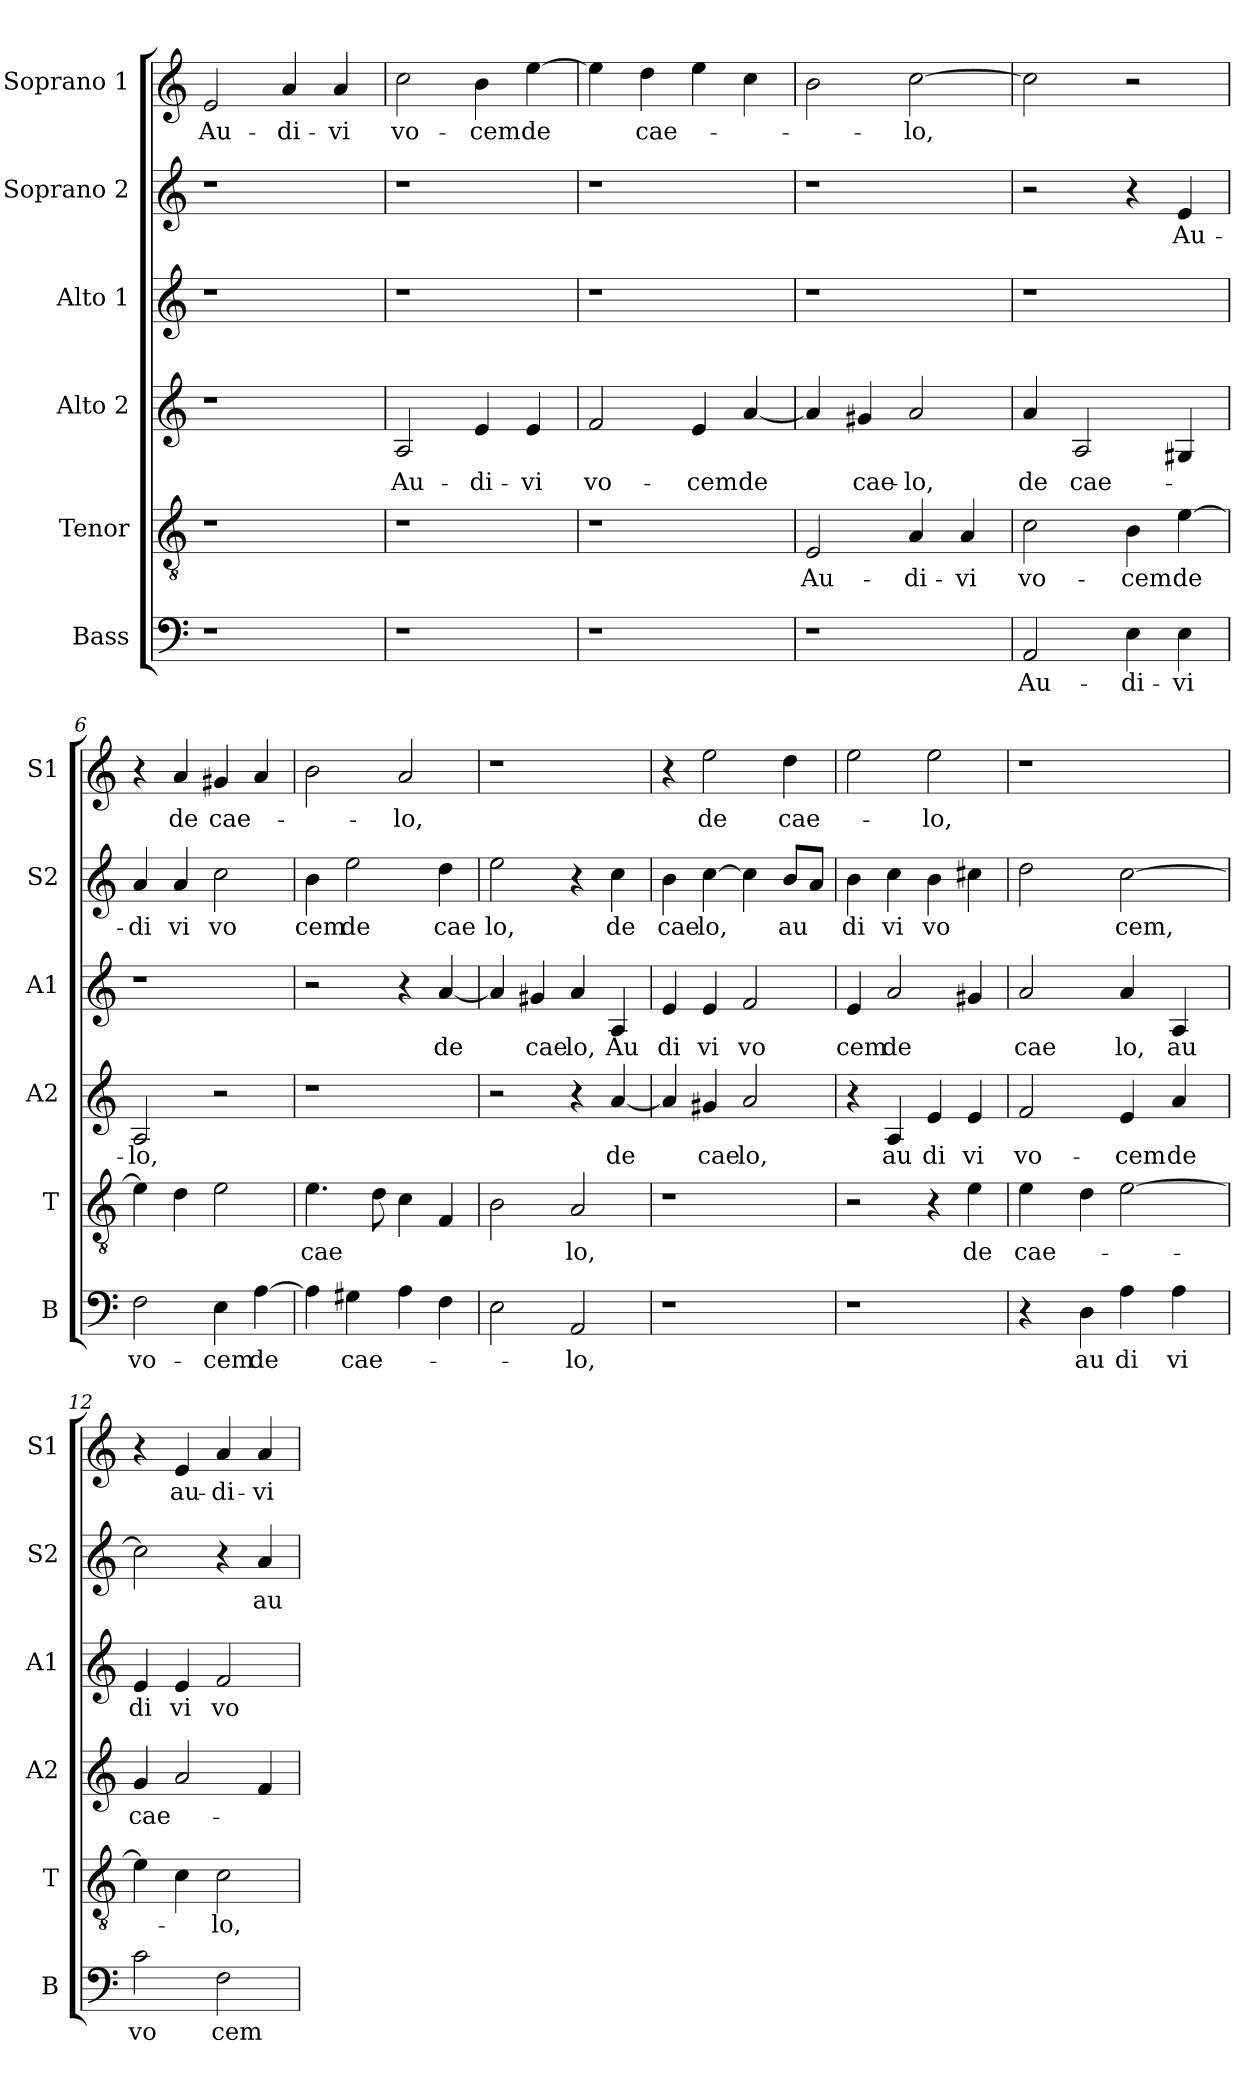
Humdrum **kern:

**kern	**text	**kern	**text	**kern	**text	**kern	**text	**kern	**text	**kern	**text
*part6	*part6	*part5	*part5	*part4	*part4	*part3	*part3	*part2	*part2	*part1	*part1
*staff6	*staff6	*staff5	*staff5	*staff4	*staff4	*staff3	*staff3	*staff2	*staff2	*staff1	*staff1
*I"Bass	*	*I"Tenor	*	*I"Alto 2	*	*I"Alto 1	*	*I"Soprano 2	*	*I"Soprano 1	*
*I'B	*	*I'T	*	*I'A2	*	*I'A1	*	*I'S2	*	*I'S1	*
!!LO:PB:g=z
*stria5	*	*stria5	*	*stria5	*	*stria5	*	*stria5	*	*stria5	*
*clefF4	*	*clefGv2	*	*clefG2	*	*clefG2	*	*clefG2	*	*clefG2	*
=1	=1	=1	=1	=1	=1	=1	=1	=1	=1	=1	=1
!	!	!	!	!	!	!	!	!	!	!	!LO:LY:b:cj
1r	.	1r	.	1r	.	1r	.	1r	.	2e/	Au-
!	!	!	!	!	!	!	!	!	!	!	!LO:LY:b:cj
.	.	.	.	.	.	.	.	.	.	4a/	-di-
!	!	!	!	!	!	!	!	!	!	!	!LO:LY:b:cj
.	.	.	.	.	.	.	.	.	.	4a/	-vi
=2	=2	=2	=2	=2	=2	=2	=2	=2	=2	=2	=2
!	!	!	!	!	!LO:LY:b:cj	!	!	!	!	!	!LO:LY:b:cj
1r	.	1r	.	2A/	Au-	1r	.	1r	.	2cc\	vo-
!	!	!	!	!	!LO:LY:b:cj	!	!	!	!	!	!LO:LY:b:cj
.	.	.	.	4e/	-di-	.	.	.	.	4b\	-cem
!	!	!	!	!	!LO:LY:b:cj	!	!	!	!	!	!LO:LY:b:cj
.	.	.	.	4e/	-vi	.	.	.	.	[>4ee\	de
=3	=3	=3	=3	=3	=3	=3	=3	=3	=3	=3	=3
!	!	!	!	!	!LO:LY:b:cj	!	!	!	!	!	!
1r	.	1r	.	2f/	vo-	1r	.	1r	.	4ee\]	.
!	!	!	!	!	!	!	!	!	!	!	!LO:LY:b
.	.	.	.	.	.	.	.	.	.	4dd\	cae-
!	!	!	!	!	!LO:LY:b:cj	!	!	!	!	!	!
.	.	.	.	4e/	-cem	.	.	.	.	4ee\	.
!	!	!	!	!	!LO:LY:b:cj	!	!	!	!	!	!
.	.	.	.	[<4a/	de	.	.	.	.	4cc\	.
=4	=4	=4	=4	=4	=4	=4	=4	=4	=4	=4	=4
!	!	!	!LO:LY:b:cj	!	!	!	!	!	!	!	!
1r	.	2E/	Au-	4a/]	.	1r	.	1r	.	2b\	.
!	!	!	!	!	!LO:LY:b:cj	!	!	!	!	!	!
.	.	.	.	4g#X/	cae-	.	.	.	.	.	.
!	!	!	!LO:LY:b:cj	!	!LO:LY:b:cj	!	!	!	!	!	!LO:LY:b:cj
.	.	4A/	-di-	2a/	-lo,	.	.	.	.	[>2cc\	-lo,
!	!	!	!LO:LY:b:cj	!	!	!	!	!	!	!	!
.	.	4A/	-vi	.	.	.	.	.	.	.	.
=5	=5	=5	=5	=5	=5	=5	=5	=5	=5	=5	=5
!	!LO:LY:b:cj	!	!LO:LY:b:cj	!	!LO:LY:b:cj	!	!	!	!	!	!
2AA/	Au-	2c\	vo-	4a/	de	1r	.	2r	.	2cc\]	.
!	!	!	!	!	!LO:LY:b	!	!	!	!	!	!
.	.	.	.	2A/	cae-	.	.	.	.	.	.
!	!LO:LY:b:cj	!	!LO:LY:b:cj	!	!	!	!	!	!	!	!
4E\	-di-	4B\	-cem	.	.	.	.	4r	.	2r	.
!	!LO:LY:b:cj	!	!LO:LY:b:cj	!	!	!	!	!	!LO:LY:b:cj	!	!
4E\	-vi	[>4e\	de	4G#X/	.	.	.	4e/	Au-	.	.
!!LO:LB:g=z
=6	=6	=6	=6	=6	=6	=6	=6	=6	=6	=6	=6
!	!LO:LY:b:cj	!	!	!	!LO:LY:b:cj	!	!	!	!LO:LY:b:cj	!	!
2F\	vo-	4e\]	.	2A/	-lo,	1r	.	4a/	-di	4r	.
!	!	!	!	!	!	!	!	!	!LO:LY:b:cj	!	!LO:LY:b:cj
.	.	4d\	.	.	.	.	.	4a/	vi	4a/	de
!	!LO:LY:b:cj	!	!	!	!	!	!	!	!LO:LY:b:cj	!	!LO:LY:b
4E\	-cem	2e\	.	2r	.	.	.	2cc\	vo	4g#X/	cae-
!	!LO:LY:b:cj	!	!	!	!	!	!	!	!	!	!
[>4A\	de	.	.	.	.	.	.	.	.	4a/	.
=7	=7	=7	=7	=7	=7	=7	=7	=7	=7	=7	=7
!	!	!	!LO:LY:b	!	!	!	!	!	!LO:LY:b:cj	!	!
4A\]	.	4.e\	cae	1r	.	2r	.	4b\	cem	2b\	.
!	!LO:LY:b	!	!	!	!	!	!	!	!LO:LY:b:cj	!	!
4G#X\	cae-	.	.	.	.	.	.	2ee\	de	.	.
.	.	8d\	.	.	.	.	.	.	.	.	.
!	!	!	!	!	!	!	!	!	!	!	!LO:LY:b:cj
4A\	.	4c\	.	.	.	4r	.	.	.	2a/	-lo,
!	!	!	!	!	!	!	!LO:LY:b:cj	!	!LO:LY:b:cj	!	!
4F\	.	4F/	.	.	.	[<4a/	de	4dd\	cae	.	.
=8	=8	=8	=8	=8	=8	=8	=8	=8	=8	=8	=8
!	!	!	!	!	!	!	!	!	!LO:LY:b:cj	!	!
2E\	.	2B\	.	2r	.	4a/]	.	2ee\	lo,	1r	.
!	!	!	!	!	!	!	!LO:LY:b:cj	!	!	!	!
.	.	.	.	.	.	4g#X/	cae	.	.	.	.
!	!LO:LY:b:cj	!	!LO:LY:b:cj	!	!	!	!LO:LY:b:cj	!	!	!	!
2AA/	-lo,	2A/	lo,	4r	.	4a/	lo,	4r	.	.	.
!	!	!	!	!	!LO:LY:b:cj	!	!LO:LY:b:cj	!	!LO:LY:b:cj	!	!
.	.	.	.	[<4a/	de	4A/	Au	4cc\	de	.	.
=9	=9	=9	=9	=9	=9	=9	=9	=9	=9	=9	=9
!	!	!	!	!	!	!	!LO:LY:b:cj	!	!LO:LY:b:cj	!	!
1r	.	1r	.	4a/]	.	4e/	di	4b\	cae	4r	.
!	!	!	!	!	!LO:LY:b:cj	!	!LO:LY:b:cj	!	!LO:LY:b:cj	!	!LO:LY:b:cj
.	.	.	.	4g#X/	cae	4e/	vi	[>4cc\	lo,	2ee\	de
!	!	!	!	!	!LO:LY:b:cj	!	!LO:LY:b:cj	!	!	!	!
.	.	.	.	2a/	lo,	2f/	vo	4cc\]	.	.	.
!	!	!	!	!	!	!	!	!	!LO:LY:b:cj	!	!LO:LY:b
.	.	.	.	.	.	.	.	8b/L	au	4dd\	cae-
.	.	.	.	.	.	.	.	8a/J	.	.	.
=10	=10	=10	=10	=10	=10	=10	=10	=10	=10	=10	=10
!	!	!	!	!	!	!	!LO:LY:b:cj	!	!LO:LY:b:cj	!	!
1r	.	2r	.	4r	.	4e/	cem	4b\	di	2ee\	.
!	!	!	!	!	!LO:LY:b:cj	!	!LO:LY:b:cj	!	!LO:LY:b:cj	!	!
.	.	.	.	4A/	au	2a/	de	4cc\	vi	.	.
!	!	!	!	!	!LO:LY:b:cj	!	!	!	!LO:LY:b:cj	!	!LO:LY:b:cj
.	.	4r	.	4e/	di	.	.	4b\	vo	2ee\	-lo,
!	!	!	!LO:LY:b:cj	!	!LO:LY:b:cj	!	!	!	!	!	!
.	.	4e\	de	4e/	vi	4g#X/	.	4cc#X\	.	.	.
!!LO:PB:g=z
=11	=11	=11	=11	=11	=11	=11	=11	=11	=11	=11	=11
!	!	!	!LO:LY:b	!	!LO:LY:b:cj	!	!LO:LY:b:cj	!	!	!	!
*	*	*	*	*	*	*	*	*^	*	*	*
4r	.	4e\	cae-	2f/	vo-	2a/	cae	2dd\	8ryy	.	1r	.
.	.	.	.	.	.	.	.	.	32.ryy	.	.	.
.	.	.	.	.	.	.	.	.	2ryy	.	.	.
!	!LO:LY:b:cj	!	!	!	!	!	!	!	!	!	!	!
4D\	au	4d\	.	.	.	.	.	.	.	.	.	.
!	!LO:LY:b:cj	!	!	!	!LO:LY:b:cj	!	!LO:LY:b:cj	!	!	!LO:LY:b	!	!
4A\	di	[>2e\	.	4e/	-cem	4a/	lo,	[>2cc\	.	cem,	.	.
.	.	.	.	.	.	.	.	.	4ryy	.	.	.
!	!LO:LY:b:cj	!	!	!	!LO:LY:b:cj	!	!LO:LY:b:cj	!	!	!	!	!
4A\	vi	.	.	4a/	de	4A/	au	.	.	.	.	.
.	.	.	.	.	.	.	.	.	16ryy	.	.	.
.	.	.	.	.	.	.	.	.	64ryy	.	.	.
=12	=12	=12	=12	=12	=12	=12	=12	=12	=12	=12	=12	=12
!	!LO:LY:b:cj	!	!	!	!LO:LY:b	!	!LO:LY:b:cj	!	!	!	!	!
*	*	*	*	*	*	*	*	*v	*v	*	*	*
2c\	vo	4e\]	.	4g/	cae-	4e/	di	2cc\]	.	4r	.
!	!	!	!	!	!	!	!LO:LY:b:cj	!	!	!	!LO:LY:b:cj
.	.	4c\	.	2a/	.	4e/	vi	.	.	4e/	au-
!	!LO:LY:b:cj	!	!LO:LY:b:cj	!	!	!	!LO:LY:b:cj	!	!	!	!LO:LY:b:cj
2F\	cem	2c\	-lo,	.	.	2f/	vo	4r	.	4a/	-di-
!	!	!	!	!	!	!	!	!	!LO:LY:b:cj	!	!LO:LY:b:cj
.	.	.	.	4f/	.	.	.	4a/	au	4a/	-vi
=	=	=	=	=	=	=	=	=	=	=	=
*-	*-	*-	*-	*-	*-	*-	*-	*-	*-	*-	*-
